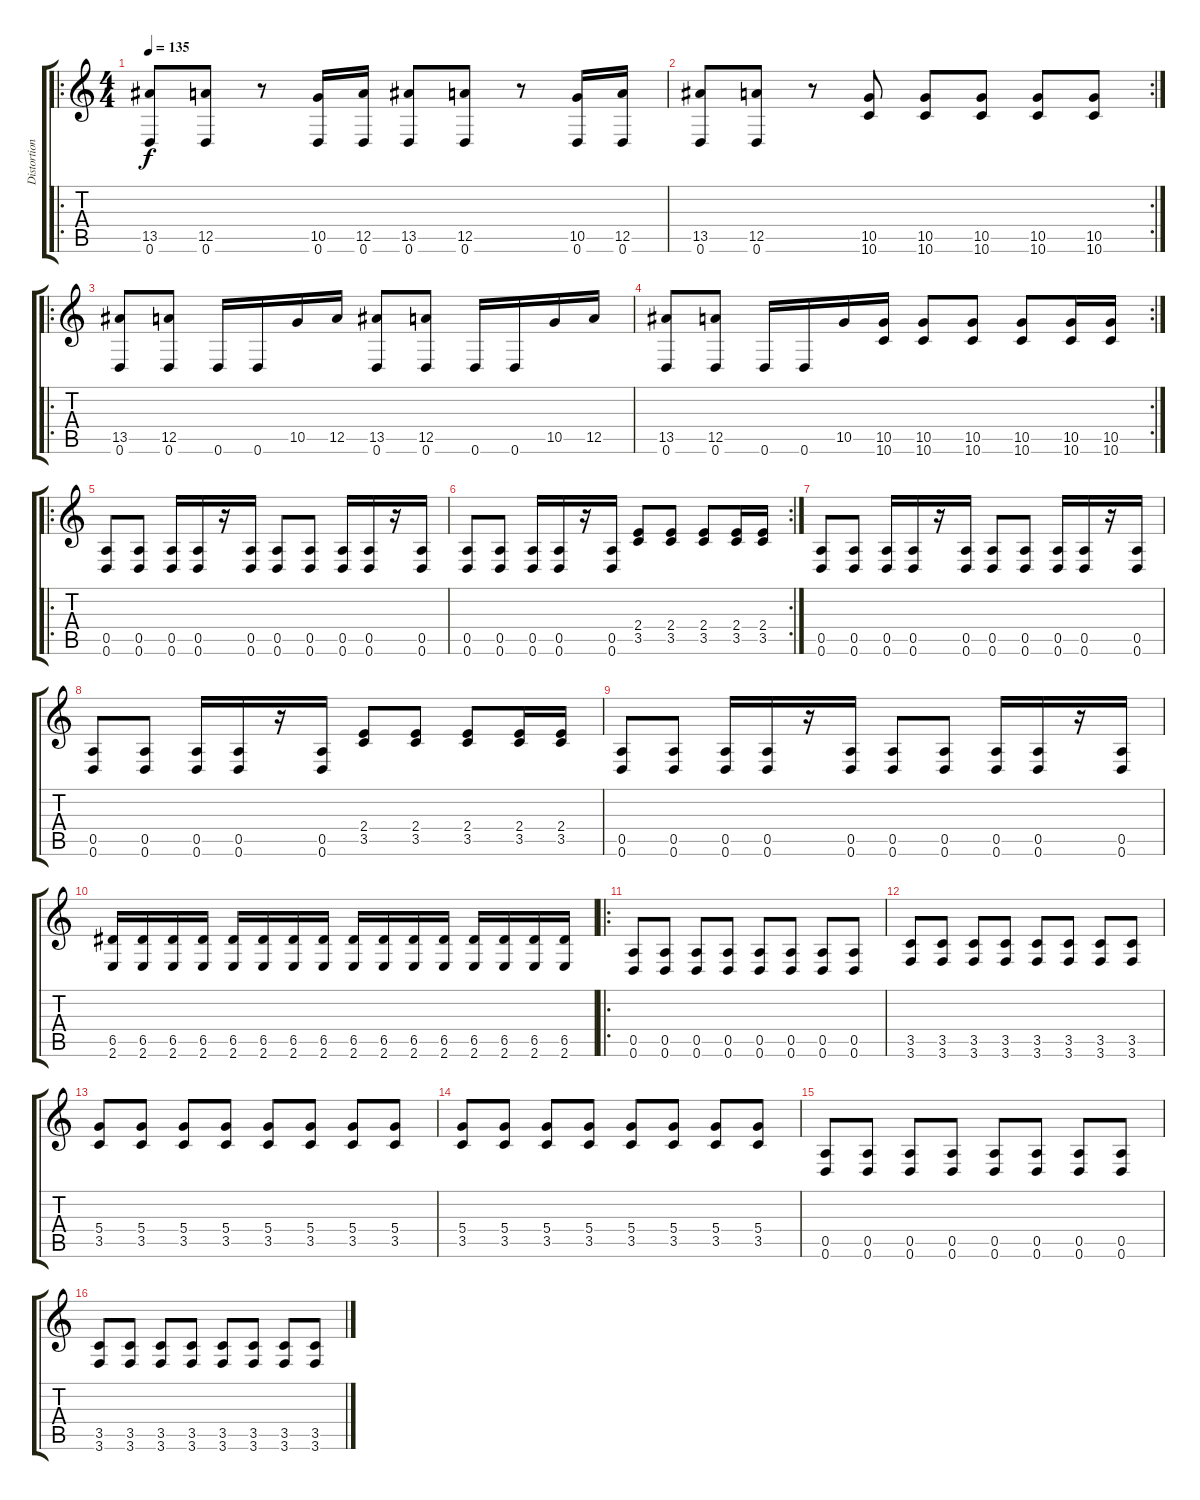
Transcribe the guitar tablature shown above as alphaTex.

\track ("Distortion" "Distortion") {instrument overdrivenguitar}
\staff {score tabs}
\tuning (E4 B3 G3 D3 A2 D2) {hide}
\ro
\ts (4 4)
\tempo 135
\clef g2
\ks c
(13.5 0.6).8{dy f} (12.5 0.6).8 r.8 (10.5 0.6).16 (12.5 0.6).16 (13.5 0.6).8 (12.5 0.6).8 r.8 (10.5 0.6).16 (12.5 0.6).16 |
\rc 2
(13.5 0.6).8 (12.5 0.6).8 r.8 (10.5 10.6).8 (10.5 10.6).8 (10.5 10.6).8 (10.5 10.6).8 (10.5 10.6).8 |
\ro
(13.5 0.6).8 (12.5 0.6).8 0.6.16 0.6.16 10.5.16 12.5.16 (13.5 0.6).8 (12.5 0.6).8 0.6.16 0.6.16 10.5.16 12.5.16 |
\rc 2
(13.5 0.6).8 (12.5 0.6).8 0.6.16 0.6.16 10.5.16 (10.5 10.6).16 (10.5 10.6).8 (10.5 10.6).8 (10.5 10.6).8 (10.5 10.6).16 (10.5 10.6).16 |
\ro
(0.5 0.6).8 (0.5 0.6).8 (0.5 0.6).16 (0.5 0.6).16 r.16 (0.5 0.6).16 (0.5 0.6).8 (0.5 0.6).8 (0.5 0.6).16 (0.5 0.6).16 r.16 (0.5 0.6).16 |
\rc 2
(0.5 0.6).8 (0.5 0.6).8 (0.5 0.6).16 (0.5 0.6).16 r.16 (0.5 0.6).16 (2.4 3.5).8 (2.4 3.5).8 (2.4 3.5).8 (2.4 3.5).16 (2.4 3.5).16 |
(0.5 0.6).8 (0.5 0.6).8 (0.5 0.6).16 (0.5 0.6).16 r.16 (0.5 0.6).16 (0.5 0.6).8 (0.5 0.6).8 (0.5 0.6).16 (0.5 0.6).16 r.16 (0.5 0.6).16 |
(0.5 0.6).8 (0.5 0.6).8 (0.5 0.6).16 (0.5 0.6).16 r.16 (0.5 0.6).16 (2.4 3.5).8 (2.4 3.5).8 (2.4 3.5).8 (2.4 3.5).16 (2.4 3.5).16 |
(0.5 0.6).8 (0.5 0.6).8 (0.5 0.6).16 (0.5 0.6).16 r.16 (0.5 0.6).16 (0.5 0.6).8 (0.5 0.6).8 (0.5 0.6).16 (0.5 0.6).16 r.16 (0.5 0.6).16 |
(6.5 2.6).16 (6.5 2.6).16 (6.5 2.6).16 (6.5 2.6).16 (6.5 2.6).16 (6.5 2.6).16 (6.5 2.6).16 (6.5 2.6).16 (6.5 2.6).16 (6.5 2.6).16 (6.5 2.6).16 (6.5 2.6).16 (6.5 2.6).16 (6.5 2.6).16 (6.5 2.6).16 (6.5 2.6).16 |
\ro
(0.5 0.6).8 (0.5 0.6).8 (0.5 0.6).8 (0.5 0.6).8 (0.5 0.6).8 (0.5 0.6).8 (0.5 0.6).8 (0.5 0.6).8 |
(3.5 3.6).8 (3.5 3.6).8 (3.5 3.6).8 (3.5 3.6).8 (3.5 3.6).8 (3.5 3.6).8 (3.5 3.6).8 (3.5 3.6).8 |
(5.4 3.5).8 (5.4 3.5).8 (5.4 3.5).8 (5.4 3.5).8 (5.4 3.5).8 (5.4 3.5).8 (5.4 3.5).8 (5.4 3.5).8 |
(5.4 3.5).8 (5.4 3.5).8 (5.4 3.5).8 (5.4 3.5).8 (5.4 3.5).8 (5.4 3.5).8 (5.4 3.5).8 (5.4 3.5).8 |
(0.5 0.6).8 (0.5 0.6).8 (0.5 0.6).8 (0.5 0.6).8 (0.5 0.6).8 (0.5 0.6).8 (0.5 0.6).8 (0.5 0.6).8 |
(3.5 3.6).8 (3.5 3.6).8 (3.5 3.6).8 (3.5 3.6).8 (3.5 3.6).8 (3.5 3.6).8 (3.5 3.6).8 (3.5 3.6).8
